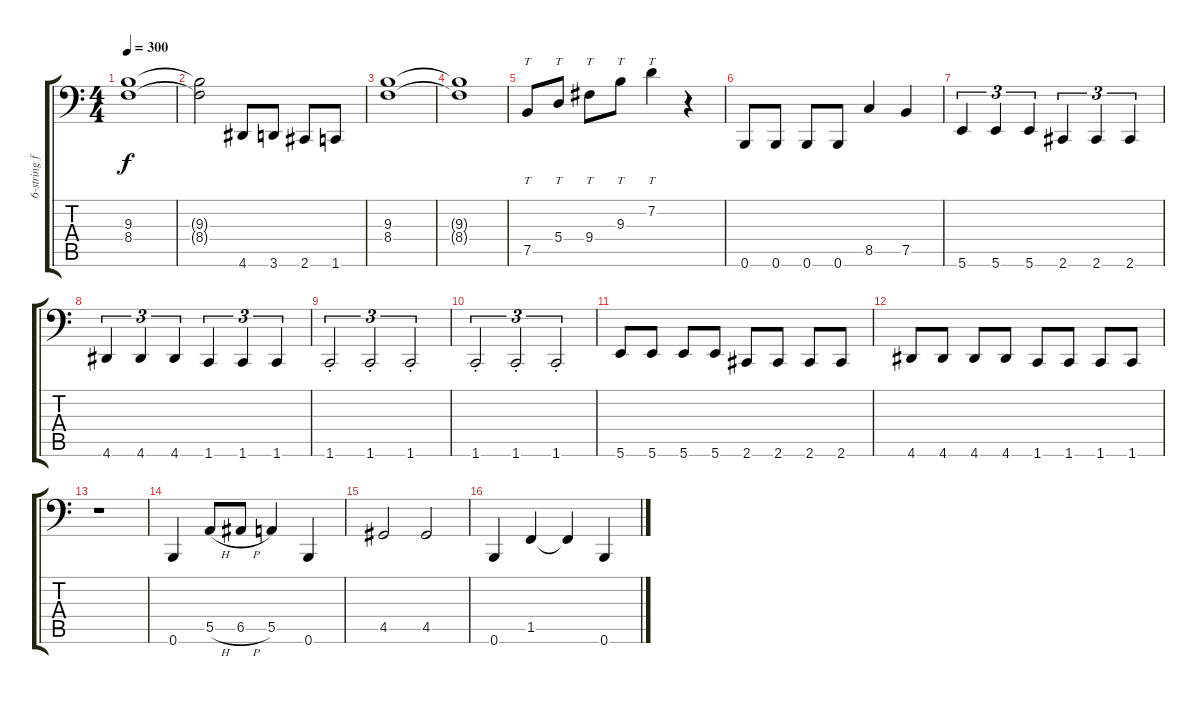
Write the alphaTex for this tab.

\track ("6-string fretless bass (Jaron Evil)" "6-string f") {instrument fretlessbass}
\staff {score tabs}
\tuning (C3 G2 D2 A1 E1 B0) {hide}
\ts (4 4)
\tempo 300
\clef f4
\ks c
(9.3 8.4).1{dy f} |
(9.3{t} 8.4{t}).2 4.6.8 3.6.8 2.6.8 1.6.8 |
(9.3 8.4).1 |
(9.3{t} 8.4{t}).1 |
7.5.8{tt} 5.4.8{tt} 9.4.8{tt} 9.3.8{tt} 7.2.4{tt} r.4 |
0.6.8 0.6.8 0.6.8 0.6.8 8.5.4 7.5.4 |
5.6.4{tu (3 2)} 5.6.4{tu (3 2)} 5.6.4{tu (3 2)} 2.6.4{tu (3 2)} 2.6.4{tu (3 2)} 2.6.4{tu (3 2)} |
4.6.4{tu (3 2)} 4.6.4{tu (3 2)} 4.6.4{tu (3 2)} 1.6.4{tu (3 2)} 1.6.4{tu (3 2)} 1.6.4{tu (3 2)} |
1.6{st}.2{tu (3 2)} 1.6{st}.2{tu (3 2)} 1.6{st}.2{tu (3 2)} |
1.6{st}.2{tu (3 2)} 1.6{st}.2{tu (3 2)} 1.6{st}.2{tu (3 2)} |
5.6.8 5.6.8 5.6.8 5.6.8 2.6.8 2.6.8 2.6.8 2.6.8 |
4.6.8 4.6.8 4.6.8 4.6.8 1.6.8 1.6.8 1.6.8 1.6.8 |
r.1 |
0.6.4 5.5{h}.8 6.5{h}.8 5.5.4 0.6.4 |
4.5.2 4.5.2 |
0.6.4 1.5.4 1.5{t}.4 0.6.4
